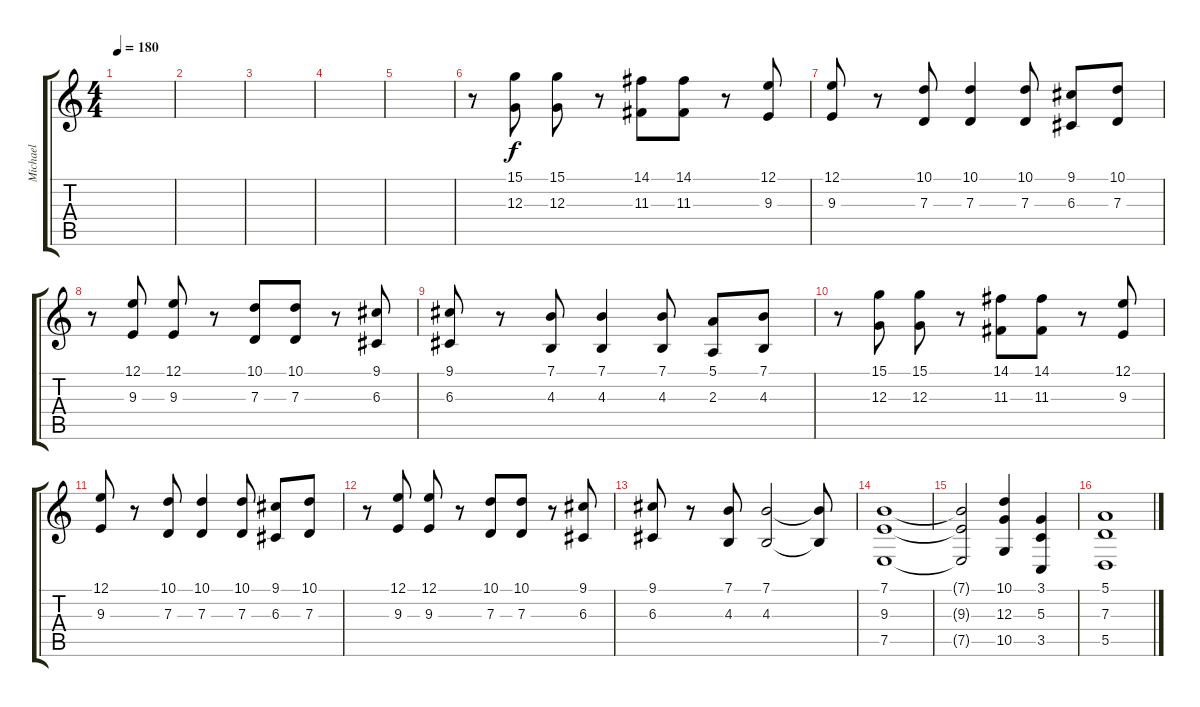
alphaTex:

\track ("Michael " "Michael ") {instrument synthstrings2}
\staff {score tabs}
\tuning (E4 B3 G3 D3 A2 E2) {hide}
\ts (4 4)
\tempo 180
\clef g2
\ks c
|
|
|
|
|
r.8 (15.1 12.3).8{volume 14} (15.1 12.3).8 r.8 (14.1 11.3).8 (14.1 11.3).8 r.8 (12.1 9.3).8 |
(12.1 9.3).8 r.8 (10.1 7.3).8 (10.1 7.3).4 (10.1 7.3).8 (9.1 6.3).8 (10.1 7.3).8 |
r.8 (12.1 9.3).8 (12.1 9.3).8 r.8 (10.1 7.3).8 (10.1 7.3).8 r.8 (9.1 6.3).8 |
(9.1 6.3).8 r.8 (7.1 4.3).8 (7.1 4.3).4 (7.1 4.3).8 (5.1 2.3).8 (7.1 4.3).8 |
r.8 (15.1 12.3).8{volume 14} (15.1 12.3).8 r.8 (14.1 11.3).8 (14.1 11.3).8 r.8 (12.1 9.3).8 |
(12.1 9.3).8 r.8 (10.1 7.3).8 (10.1 7.3).4 (10.1 7.3).8 (9.1 6.3).8 (10.1 7.3).8 |
r.8 (12.1 9.3).8 (12.1 9.3).8 r.8 (10.1 7.3).8 (10.1 7.3).8 r.8 (9.1 6.3).8 |
(9.1 6.3).8 r.8 (7.1 4.3).8 (7.1 4.3).2 (7.1{t} 4.3{t}).8 |
(7.1 9.3 7.5).1{volume 11} |
(7.1{t} 9.3{t} 7.5{t}).2 (10.1 12.3 10.5).4 (3.1 5.3 3.5).4 |
(5.1 7.3 5.5).1
